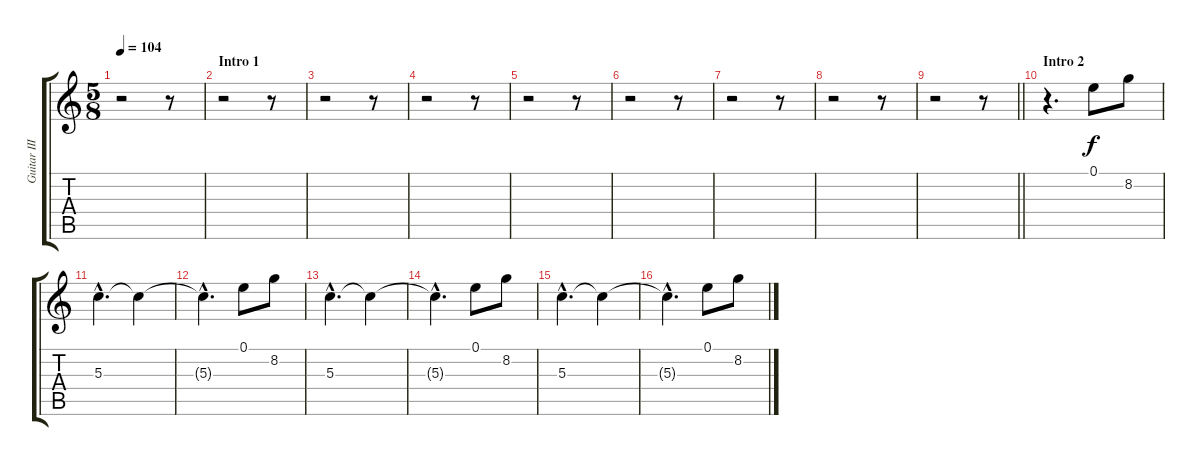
\track ("Guitar III (Inoran)" "Guitar III") {instrument electricguitarclean}
\staff {score tabs}
\tuning (E4 B3 G3 D3 A2 E2) {hide}
\ts (5 8)
\tempo 104
\clef g2
\ks c
r.2{dy f instrument electricguitarclean} r.8 |
\section ("" "Intro 1")
r.2 r.8 |
r.2 r.8 |
r.2 r.8 |
r.2 r.8 |
r.2 r.8 |
r.2 r.8 |
r.2 r.8 |
\barLineRight lightlight
r.2 r.8 |
\section ("" "Intro 2")
r.4{d} 0.1.8 8.2.8 |
5.3{hac}.4{d} 5.3{t}.4 |
5.3{hac t}.4{d} 0.1.8 8.2.8 |
5.3{hac}.4{d} 5.3{t}.4 |
5.3{hac t}.4{d} 0.1.8 8.2.8 |
5.3{hac}.4{d} 5.3{t}.4 |
5.3{hac t}.4{d} 0.1.8 8.2.8
